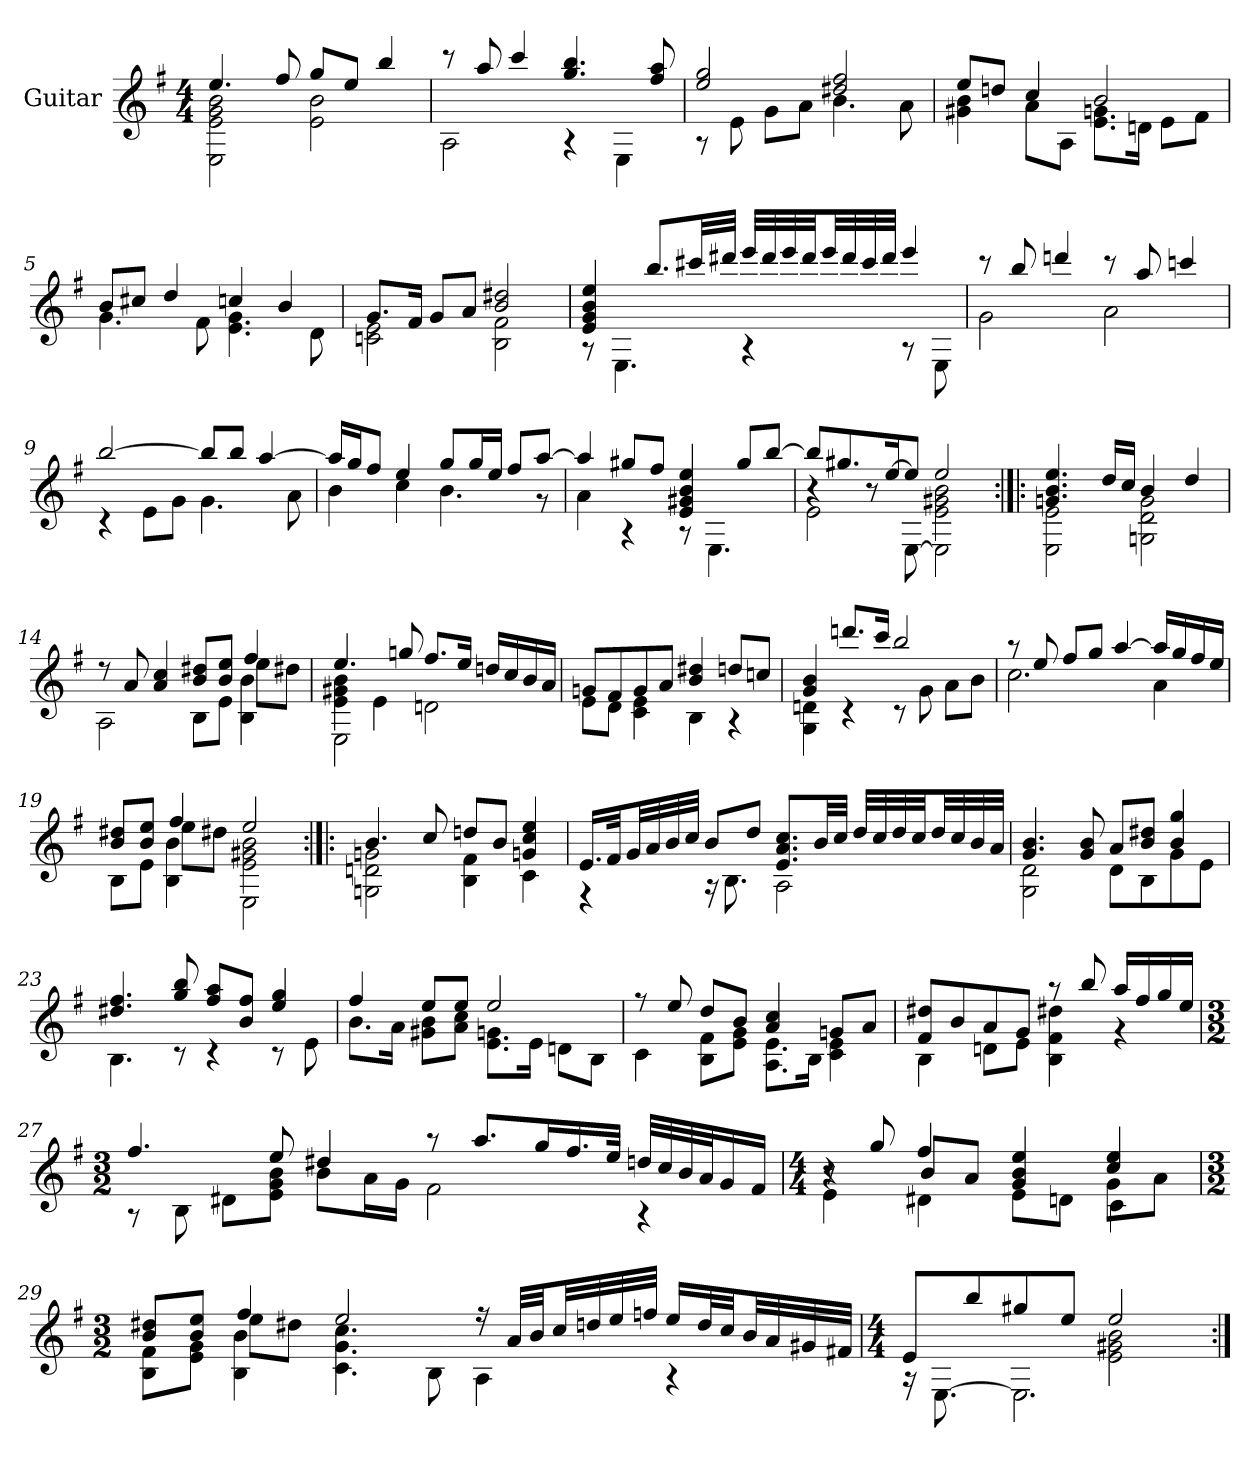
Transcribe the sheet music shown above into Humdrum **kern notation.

**kern
*part1
*staff1
*I"Guitar
*I'Gtr.
!!LO:PB:g=z
*clefG2
*ITrd7c12
*k[f#]
*e:
*M4/4
*MM60
=1
*^
4.ei/	2EEi\ 2Ei 2Gi 2Bi
8f#i/	.
8gi/L	2Ei\ 2Bi
8ei/J	.
4bi/	.
=2	=2
8r	2AAi\
8ai/	.
4cci/	.
4.gi/ 4.bi	4r
.	4EEi\
8f#i/ 8ai	.
=3	=3
2ei/ 2gi	8r
.	8Ei\
.	8Gi\L
.	8Ai\J
2d#Xi/ 2f#i	4.Bi\
.	8Ai\
=4	=4
8ei/L	4G#Xi\ 4Bi
8dni/J	.
4ci/	8Ai\L
.	8AAi\J
2Bi/	8.Ei\ 8.GniL
.	16Dni\Jk
.	8Ei\L
.	8F#i\J
=5	=5
8Bi/L	4.Gi\
8c#Xi/J	.
4di/	.
.	8F#i\
4cni/	4.Ei\ 4.Gi
4Bi/	.
.	8Di\
!!LO:LB:g=z	!!
=6	=6
8.Gi/L	2Cni\ 2Ei
16F#i/Jk	.
8Gi/L	.
8Ai/J	.
2Bi/ 2d#Xi	2BBi\ 2F#i
=7	=7
4Ei/ 4Gi 4Bi 4ei	8r
.	4.EEi\
8.bi/L	.
32cc#Xi/LL	.
32dd#Xi/JJJ	.
32eei/LLL	4r
32dd#i/	.
32eei/	.
32dd#i/JJ	.
32eei/LL	.
32dd#i/	.
32cc#i/	.
32dd#i/JJJ	.
4eei/	8r
.	8EEi\
=8	=8
8r	2Gi\
8bi/	.
4ddni/	.
8r	2Ai\
8ai/	.
4ccni/	.
!!LO:LB:g=z	!!
=9	=9
[>2bi/	4r
.	8Ei\L
.	8Gi\J
8bi/L]	4.Gi\
8bi/J	.
[>4ai/	.
.	8Ai\
=10	=10
16ai/LL]	4Bi\
16gi/J	.
8f#i/J	.
4ei/	4ci\
8gi/L	4.Bi\
16gi/L	.
16ei/JJ	.
8f#i/L	.
[>8ai/J	8r
=11	=11
4ai/]	4Ai\
8g#Xi/L	4r
8f#i/J	.
4Ei/ 4G#Xi 4Bi 4ei	8r
.	4.EEi\
8g#i/L	.
[>8bi/J	.
=12	=12
*	*^
8bi/L]	2Ei\	4r
8.g#Xi/	.	.
.	.	8r
[>16ei/k	.	.
8ei/J]	.	[<8EEi\
2ei/	2Ei\ 2G#Xi 2Bi	2EEi\]
*	*v	*v
!!LO:LB:g=z
=13:|!|:	=13:|!|:
4.Gni/ 4.Bi 4.ei	2EEi\ 2Ei
16di/LL	.
16ci/JJ	.
4Bi/	2GGni\ 2Di 2Gi
4di/	.
=14	=14
*	*^
8r	2.ryy	2AAi\
8Ai/	.	.
4Ai/ 4ci	.	.
8Bi/ 8d#XiL	.	8BBi\L
8Bi/ 8eiJ	.	8Ei\J
4f#i/	8ei\L	4BBi\ 4Bi
.	8d#Xi\J	.
=15	=15	=15
4.ei/	4Ei\ 4G#Xi 4Bi	2EEi\
.	4Ei\	.
8gni/	.	.
8.f#i/L	2Dni\	2ryy
16ei/Jk	.	.
16dni/LL	.	.
16ci/	.	.
16Bi/	.	.
16Ai/JJ	.	.
*	*v	*v
!!LO:LB:g=z
=16	=16
8Gni/L	8Ei\L
8F#i/	8Di\J
8Gi/	4Ci\ 4Ei
8Ai/J	.
4Bi/ 4d#Xi	4BBi\
8dni/L	4r
8cni/J	.
=17	=17
4Gi/ 4Bi	4GGi\ 4Dni
8.ddni/L	4r
16cci/Jk	.
2bi/	8r
.	8Gi\
.	8Ai\L
.	8Bi\J
=18	=18
8r	2.ci\
8ei/	.
8f#i/L	.
8gi/J	.
[>4ai/	.
16ai/LL]	4Ai\
16gi/	.
16f#i/	.
16ei/JJ	.
=19	=19
*	*^
8Bi/ 8d#XiL	4ryy	8BBi\L
8Bi/ 8eiJ	.	8Ei\J
4f#i/	8ei\L	4BBi\ 4Bi
.	8d#Xi\J	.
2ei/	2Ei\ 2G#Xi 2Bi	2EEi\
*	*v	*v
!!LO:LB:g=z
=20:|!|:	=20:|!|:
4.Bi/	2GGni\ 2Dni 2Gni
8ci/	.
8dni/L	4BBi\ 4F#i
8Bi/J	.
4Gni/ 4ci 4ei	4Ci\
=21	=21
16.Ei/LL	4r
32F#i/Jk	.
32Gi/LL	.
32Ai/	.
32Bi/	.
32ci/JJJ	.
8Bi/L	16r
.	8.BBi\
8di/J	.
8.Ei/ 8.Ai 8.ciL	2AAi\
32Bi/LL	.
32ci/JJJ	.
32di/LLL	.
32ci/	.
32di/	.
32ci/JJ	.
32di/LL	.
32ci/	.
32Bi/	.
32Ai/JJJ	.
=22	=22
4.Gi/ 4.Bi	2GGi\ 2Di
8Gi/ 8Bi	.
8Ai/L	8Di\L
8Bi/ 8d#XiJ	8BBi\
4Bi/ 4gi	8Gi\
.	8Ei\J
=23	=23
4.d#Xi/ 4.f#i	4.BBi\
8gi/ 8bi	8r
8f#i/ 8aiL	4r
8Bi/ 8f#iJ	.
4ei/ 4gi	8r
.	8Ei\
!!LO:LB:g=z	!!
=24	=24
4f#i/	8.Bi\L
.	16Ai\Jk
8ei/L	8G#Xi\ 8BiL
8ei/J	8Ai\ 8ciJ
2ei/	8.Ei\ 8.GniL
.	16Ei\Jk
.	8Dni\L
.	8BBi\J
=25	=25
8r	4Ci\
8ei/	.
8di/L	8BBi\ 8F#iL
8Bi/J	8Ei\ 8GiJ
4Ai/ 4ci	8.AAi\ 8.EiL
.	16BBi\Jk
8Gni/L	4Ci\ 4Ei
8Ai/J	.
=26	=26
8F#i/ 8d#XiL	4BBi\
8Bi/	.
8Ai/	8Dni\L
8Gi/J	8Ei\J
8r	4BBi\ 4F#i 4d#Xi
8bi/	.
16ai/LL	4r
16f#i/	.
16gi/	.
16ei/JJ	.
!!LO:LB:g=z	!!
=27	=27
*M3/2	*
4.f#i/	8r
.	8BBi\
.	8D#Xi\L
8ei/	8Ei\ 8Gi 8BiJ
4d#Xi/	8Bi\L
.	16Ai\L
.	16Gi\JJ
8r	2F#i\
8.ai/L	.
16gi/L	.
16.f#i/	.
32ei/JJk	.
32dni/LLL	4r
32ci/	.
32Bi/	.
32Ai/J	.
16Gi/	.
16F#i/JJ	.
*v	*v
=28
*M4/4
*^
*	*^
8r	4r	4Ei\
8gi/	.	.
4f#i/	8Bi/L	4D#Xi\
.	8Ai/J	.
4Gi/ 4Bi 4ei	4ryy	8Ei\L
.	.	8Dni\J
4ci/ 4ei	8Gi\L	4Ci\
.	8Ai\J	.
!!LO:LB:g=z	!!	!!
=29	=29	=29
*M3/2	*	*
8Bi/ 8d#XiL	4ryy	8BBi\ 8F#iL
8Bi/ 8eiJ	.	8Ei\ 8GiJ
4f#i/	8ei\L	4BBi\ 4Bi
.	8d#Xi\J	.
2ei/	4.Ci\ 4.Gi 4.ci	1ryy
.	8BBi\	.
16r	4AAi\	.
32Ai/LLL	.	.
32Bi/JJ	.	.
32ci/LL	.	.
32dni/	.	.
32ei/	.	.
32fni/JJJ	.	.
16ei/LL	4r	.
32di/L	.	.
32ci/JJ	.	.
32Bi/LL	.	.
32Ai/	.	.
32G#Xi/	.	.
32F#Xi/JJJ	.	.
=30	=30	=30
*M4/4	*	*
8Ei/L	2ryy	16r
.	.	[<8.EEi\
8bi/	.	.
8g#Xi/	.	2.EEi\]
8ei/J	.	.
2ei/	2Ei\ 2G#Xi 2Bi	.
*v	*v	*v
=:|!
*-
